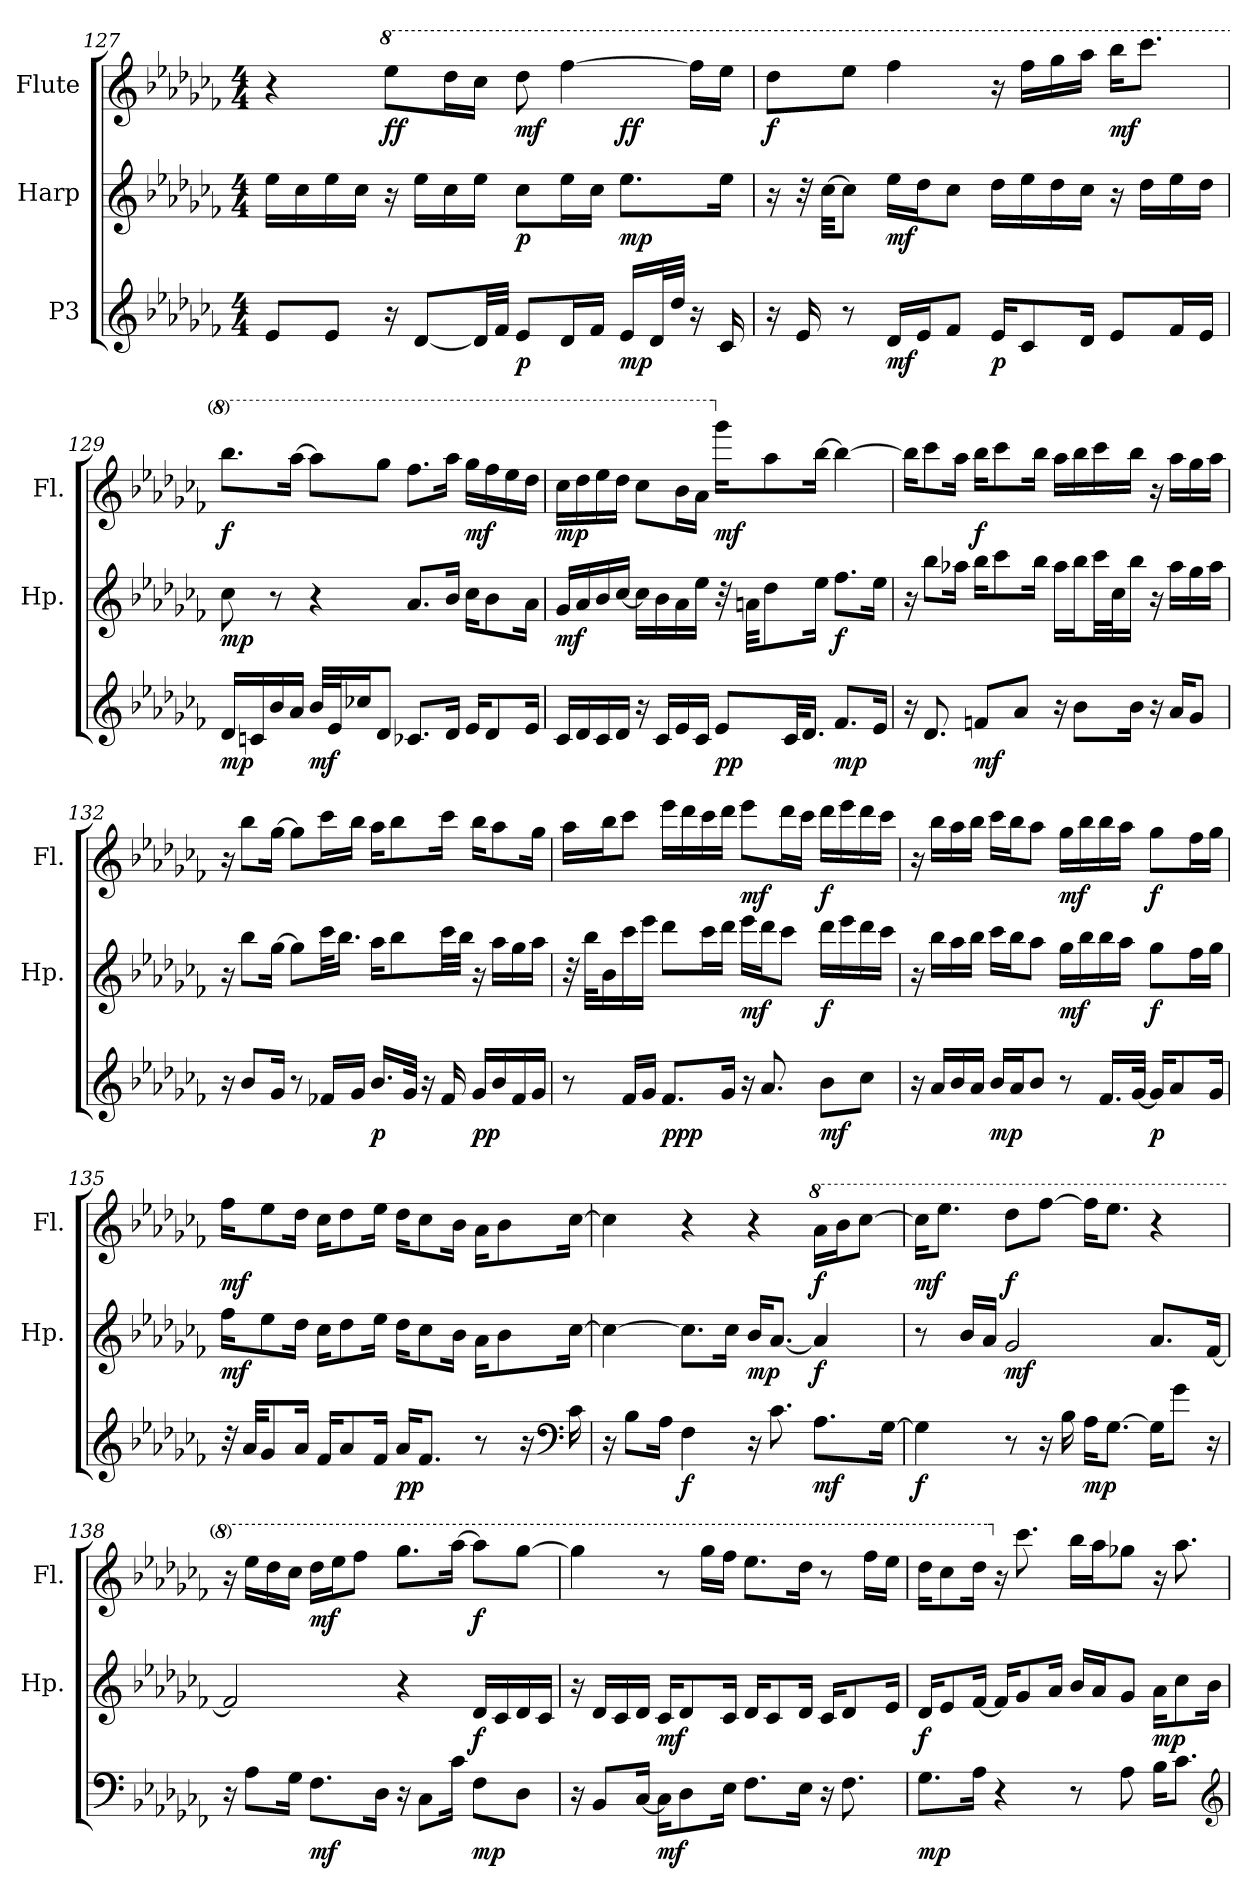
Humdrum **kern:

**kern	**dynam	**kern	**dynam	**kern	**dynam
*part3	*part3	*part2	*part2	*part1	*part1
*staff3	*staff3	*staff2	*staff2	*staff1	*staff1
*I"P3	*	*I"Harp	*	*I"Flute	*
*	*	*I'Hp.	*	*I'Fl.	*
*clefG2	*	*clefG2	*	*clefG2	*
*k[b-e-a-d-g-c-f-]	*	*k[b-e-a-d-g-c-f-]	*	*k[b-e-a-d-g-c-f-]	*
*C-:	*	*C-:	*	*C-:	*
*M4/4	*	*M4/4	*	*M4/4	*
=127	=127	=127	=127	=127	=127
*	*	*	*	*^	*
8e-i/L	.	16ee-i\LL	.	4r	2.ryy	.
.	.	16cc-i\	.	.	.	.
8e-i/J	.	16ee-i\	.	.	.	.
.	.	16cc-i\JJ	.	.	.	.
*	*	*	*	*8va	*	*
16r	.	16r	.	8eee-i\L	.	ff
[8d-i/L	.	16ee-i\LL	.	.	.	.
.	.	16cc-i\	.	16ddd-i\L	.	.
32d-i/LL]	.	16ee-i\JJ	.	16ccc-i\JJ	.	.
32f-i/JJJ	.	.	.	.	.	.
8e-i/L	p	8cc-i\L	p	8ddd-i\	.	mf
16d-i/L	.	16ee-i\L	.	[4fff-i\	.	.
16f-i/JJ	.	16cc-i\JJ	.	.	.	.
16e-i/LL	mp	8.ee-i\L	mp	.	4ryy	ff
32d-i/L	.	.	.	.	.	.
32dd-i/JJJ	.	.	.	.	.	.
16r	.	.	.	16fff-i\LL]	.	.
16c-i/	.	16ee-i\Jk	.	16eee-i\JJ	.	.
*	*	*	*	*v	*v	*
=128	=128	=128	=128	=128	=128
16r	.	16r	.	8ddd-i\L	f
16e-i/	.	32r	.	.	.
.	.	[32cc-i\KKL	.	.	.
8r	.	8cc-i\J]	.	8eee-i\J	.
16d-i/LL	mf	16ee-i\LL	mf	4fff-i\	.
16e-i/J	.	16dd-i\J	.	.	.
8f-i/J	.	8cc-i\J	.	.	.
16e-i/KL	p	16dd-i\LL	.	16r	.
8c-i/	.	16ee-i\	.	16fff-i\LL	.
.	.	16dd-i\	.	16ggg-i\	.
16d-i/Jk	.	16cc-i\JJ	.	16aaa-i\JJ	.
8e-i/L	.	16r	.	16bbb-i\KL	mf
.	.	16dd-i\LL	.	8.cccc-i\J	.
16f-i/L	.	16ee-i\	.	.	.
16e-i/JJ	.	16dd-i\JJ	.	.	.
!!LO:PB:g=z
=129	=129	=129	=129	=129	=129
16d-i/LL	mp	8cc-i\	mp	8.bbb-i\L	f
16cni/	.	.	.	.	.
16b-i/	.	8r	.	.	.
16a-i/JJ	.	.	.	[16aaa-i\Jk	.
32b-i/LLL	mf	4r	.	8aaa-i\L]	.
32e-i/J	.	.	.	.	.
16cc-Xi/J	.	.	.	.	.
8d-i/J	.	.	.	8ggg-i\J	.
8.c-Xi/L	.	8.a-i/L	.	8.fff-i\L	.
16d-i/Jk	.	16b-i/Jk	.	16aaa-i\Jk	.
16e-i/KL	.	16cc-i\KL	.	16ggg-i\LL	mf
8d-i/	.	8b-i\	.	16fff-i\	.
.	.	.	.	16eee-i\	.
16e-i/Jk	.	16a-i\Jk	.	16ddd-i\JJ	.
=130	=130	=130	=130	=130	=130
16c-i/LL	.	16g-i/LL	mf	16ccc-i\LL	mp
16d-i/	.	16a-i/	.	16ddd-i\	.
16c-i/	.	16b-i/	.	16eee-i\	.
16d-i/JJ	.	[16cc-i/JJ	.	16ddd-i\JJ	.
16r	.	16cc-i\LL]	.	8ccc-i\L	.
16c-i/LL	.	16b-i\	.	.	.
16e-i/	.	16a-i\	.	16bb-i\L	.
16c-i/JJ	.	16ee-i\JJ	.	16aa-i\JJ	.
*	*	*	*	*X8va	*
8e-i/L	pp	32r	.	16ggg-i\KL	mf
.	.	32ani\KKL	.	.	.
.	.	8dd-i\	.	8aa-i\	.
32c-i/KL	.	.	.	.	.
16.d-i/JJ	.	.	.	.	.
.	.	16ee-i\Jk	.	[16bb-i\Jk	.
8.f-i/L	mp	8.ff-i\L	f	4bb-i\_	.
16e-i/Jk	.	16ee-i\Jk	.	.	.
!!LO:LB:g=z
=131	=131	=131	=131	=131	=131
16r	.	16r	.	16bb-i\KL]	.
8.d-i/	.	8bb-i\L	.	8ccc-i\	.
.	.	16aa-Xi\Jk	.	16aa-i\Jk	.
8fni/L	mf	16bb-i\KL	.	16bb-i\KL	f
.	.	8ccc-i\	.	8ccc-i\	.
8a-i/J	.	.	.	.	.
.	.	16bb-i\Jk	.	16bb-i\Jk	.
16r	.	16aa-i\LL	.	16aa-i\LL	.
8b-i\L	.	16bb-i\J	.	16bb-i\	.
.	.	32ccc-i\LL	.	16ccc-i\	.
.	.	32cc-i\J	.	.	.
16b-i\Jk	.	16bb-i\JJ	.	16bb-i\JJ	.
16r	.	16r	.	16r	.
16a-i/KL	.	16aa-i\LL	.	16aa-i\LL	.
8g-i/J	.	16gg-i\	.	16gg-i\	.
.	.	16aa-i\JJ	.	16aa-i\JJ	.
=132	=132	=132	=132	=132	=132
16r	.	16r	.	16r	.
8b-i/L	.	8bb-i\L	.	8bb-i\L	.
16g-i/Jk	.	[16gg-i\Jk	.	[16gg-i\Jk	.
8r	.	8gg-i\L]	.	8gg-i\L]	.
16f-Xi/LL	.	32ccc-i\KL	.	16ccc-i\L	.
.	.	16.bb-i\JJ	.	.	.
16g-i/JJ	.	.	.	16bb-i\JJ	.
16.b-i/LL	p	16aa-i\KL	.	16aa-i\KL	.
.	.	8bb-i\	.	8bb-i\	.
32g-i/JJk	.	.	.	.	.
16r	.	.	.	.	.
16f-i/	.	32ccc-i\LL	.	16ccc-i\Jk	.
.	.	32bb-i\JJJ	.	.	.
16g-i/LL	pp	16r	.	16bb-i\KL	.
16b-i/	.	16aa-i\LL	.	8aa-i\	.
16f-i/	.	16gg-i\	.	.	.
16g-i/JJ	.	16aa-i\JJ	.	16gg-i\Jk	.
!!LO:LB:g=z
=133	=133	=133	=133	=133	=133
8r	.	32r	.	16aa-i\LL	.
.	.	32bb-i\KLL	.	.	.
.	.	16b-i\	.	16bb-i\J	.
16f-i/LL	.	16ccc-i\	.	8ccc-i\J	.
16g-i/JJ	.	16eee-i\JJ	.	.	.
8.f-i/L	ppp	8ddd-i\L	.	16eee-i\LL	.
.	.	.	.	16ddd-i\	.
.	.	16ccc-i\L	.	16ccc-i\	.
16g-i/Jk	.	16ddd-i\JJ	.	16ddd-i\JJ	.
16r	.	16eee-i\LL	mf	8eee-i\L	mf
8.a-i/	.	16ddd-i\J	.	.	.
.	.	8ccc-i\J	.	16ddd-i\L	.
.	.	.	.	16ccc-i\JJ	.
8b-i\L	mf	16ddd-i\LL	f	16ddd-i\LL	f
.	.	16eee-i\	.	16eee-i\	.
8cc-i\J	.	16ddd-i\	.	16ddd-i\	.
.	.	16ccc-i\JJ	.	16ccc-i\JJ	.
=134	=134	=134	=134	=134	=134
16r	.	16r	.	16r	.
16a-i/LL	.	16bb-i\LL	.	16bb-i\LL	.
16b-i/	.	16aa-i\	.	16aa-i\	.
16a-i/JJ	.	16bb-i\JJ	.	16bb-i\JJ	.
16b-i/LL	mp	16ccc-i\LL	.	16ccc-i\LL	.
16a-i/J	.	16bb-i\J	.	16bb-i\J	.
8b-i/J	.	8aa-i\J	.	8aa-i\J	.
8r	.	16gg-i\LL	mf	16gg-i\LL	mf
.	.	16bb-i\	.	16bb-i\	.
16.f-i/LL	.	16bb-i\	.	16bb-i\	.
.	.	16aa-i\JJ	.	16aa-i\JJ	.
[32g-i/JJk	.	.	.	.	.
16g-i/KL]	p	8gg-i\L	f	8gg-i\L	f
8a-i/	.	.	.	.	.
.	.	16ff-i\L	.	16ff-i\L	.
16g-i/Jk	.	16gg-i\JJ	.	16gg-i\JJ	.
!!LO:LB:g=z
=135	=135	=135	=135	=135	=135
32r	.	16ff-i\KL	mf	16ff-i\KL	mf
32a-i/KKL	.	.	.	.	.
8g-i/	.	8ee-i\	.	8ee-i\	.
16a-i/Jk	.	16dd-i\Jk	.	16dd-i\Jk	.
16f-i/KL	.	16cc-i\KL	.	16cc-i\KL	.
8a-i/	.	8dd-i\	.	8dd-i\	.
16f-i/Jk	.	16ee-i\Jk	.	16ee-i\Jk	.
16a-i/KL	pp	16dd-i\KL	.	16dd-i\KL	.
8.f-i/J	.	8cc-i\	.	8cc-i\	.
.	.	16b-i\Jk	.	16b-i\Jk	.
8r	.	16a-i\KL	.	16a-i\KL	.
.	.	8b-i\	.	8b-i\	.
16r	.	.	.	.	.
*clefF4	*	*	*	*	*
16c-i\	.	[16cc-i\Jk	.	[16cc-i\Jk	.
=136	=136	=136	=136	=136	=136
16r	.	4cc-i\_	.	4cc-i\]	.
8B-i\L	.	.	.	.	.
16A-i\Jk	.	.	.	.	.
4F-i\	f	8.cc-i\L]	.	4r	.
.	.	16cc-i\Jk	.	.	.
16r	.	16b-i/KL	mp	4r	.
8.c-i\	.	[8.a-i/J	.	.	.
*	*	*	*	*8va	*
8.A-i\L	mf	4a-i/]	f	16aa-i\LL	f
.	.	.	.	16bb-i\J	.
.	.	.	.	[8ccc-i\J	.
[16G-i\Jk	.	.	.	.	.
=137	=137	=137	=137	=137	=137
4G-i\]	f	8r	.	16ccc-i\KL]	mf
.	.	.	.	8.eee-i\J	.
.	.	16b-i/LL	.	.	.
.	.	16a-i/JJ	.	.	.
8r	.	2g-i/	mf	8ddd-i\L	f
16r	.	.	.	[8fff-i\J	.
16B-i\	.	.	.	.	.
16A-i\KL	mp	.	.	16fff-i\KL]	.
[8.G-i\J	.	.	.	8.eee-i\J	.
16G-i\KL]	.	8.a-i/L	.	4r	.
8g-i\J	.	.	.	.	.
16r	.	[16f-i/Jk	.	.	.
!!LO:PB:g=z
=138	=138	=138	=138	=138	=138
16r	.	2f-i/]	.	16r	.
8A-i\L	.	.	.	16eee-i\LL	.
.	.	.	.	16ddd-i\	.
16G-i\Jk	.	.	.	16ccc-i\JJ	.
8.F-i\L	mf	.	.	16ddd-i\LL	mf
.	.	.	.	16eee-i\J	.
.	.	.	.	8fff-i\J	.
16D-i\Jk	.	.	.	.	.
16r	.	4r	.	8.ggg-i\L	.
8C-i\L	.	.	.	.	.
16c-i\Jk	.	.	.	[16aaa-i\Jk	.
8F-i\L	mp	16d-i/LL	f	8aaa-i\L]	f
.	.	16c-i/	.	.	.
8D-i\J	.	16d-i/	.	[8ggg-i\J	.
.	.	16c-i/JJ	.	.	.
=139	=139	=139	=139	=139	=139
16r	.	16r	.	4ggg-i\]	.
8BB-i/L	.	16d-i/LL	.	.	.
.	.	16c-i/	.	.	.
[16C-i/Jk	.	16d-i/JJ	.	.	.
16C-i\KL]	mf	16c-i/KL	mf	8r	.
8D-i\	.	8d-i/	.	.	.
.	.	.	.	16ggg-i\LL	.
16E-i\Jk	.	16c-i/Jk	.	16fff-i\JJ	.
8.F-i\L	.	16d-i/KL	.	8.eee-i\L	.
.	.	8c-i/	.	.	.
16E-i\Jk	.	16d-i/Jk	.	16ddd-i\Jk	.
16r	.	16c-i/KL	.	8r	.
8.F-i\	.	8d-i/	.	.	.
.	.	.	.	16fff-i\LL	.
.	.	16e-i/Jk	.	16eee-i\JJ	.
!!LO:LB:g=z
=140	=140	=140	=140	=140	=140
8.G-i\L	mp	16d-i/KL	f	16ddd-i\KL	.
.	.	8e-i/	.	8ccc-i\	.
16A-i\Jk	.	[16f-i/Jk	.	16ddd-i\Jk	.
*	*	*	*	*X8va	*
4r	.	16f-i/KL]	.	16r	.
.	.	8g-i/	.	8.ccc-i\	.
.	.	16a-i/Jk	.	.	.
8r	.	16b-i/LL	.	16bb-i\LL	.
.	.	16a-i/J	.	16aa-i\J	.
8A-i\	.	8g-i/J	.	8gg-Xi\J	.
16B-i\KL	.	16a-i\KL	mp	16r	.
8.c-i\J	.	8cc-i\	.	8.aa-i\	.
.	.	16b-i\Jk	.	.	.
*clefG2	*	*	*	*	*
=	=	=	=	=	=
*-	*-	*-	*-	*-	*-
